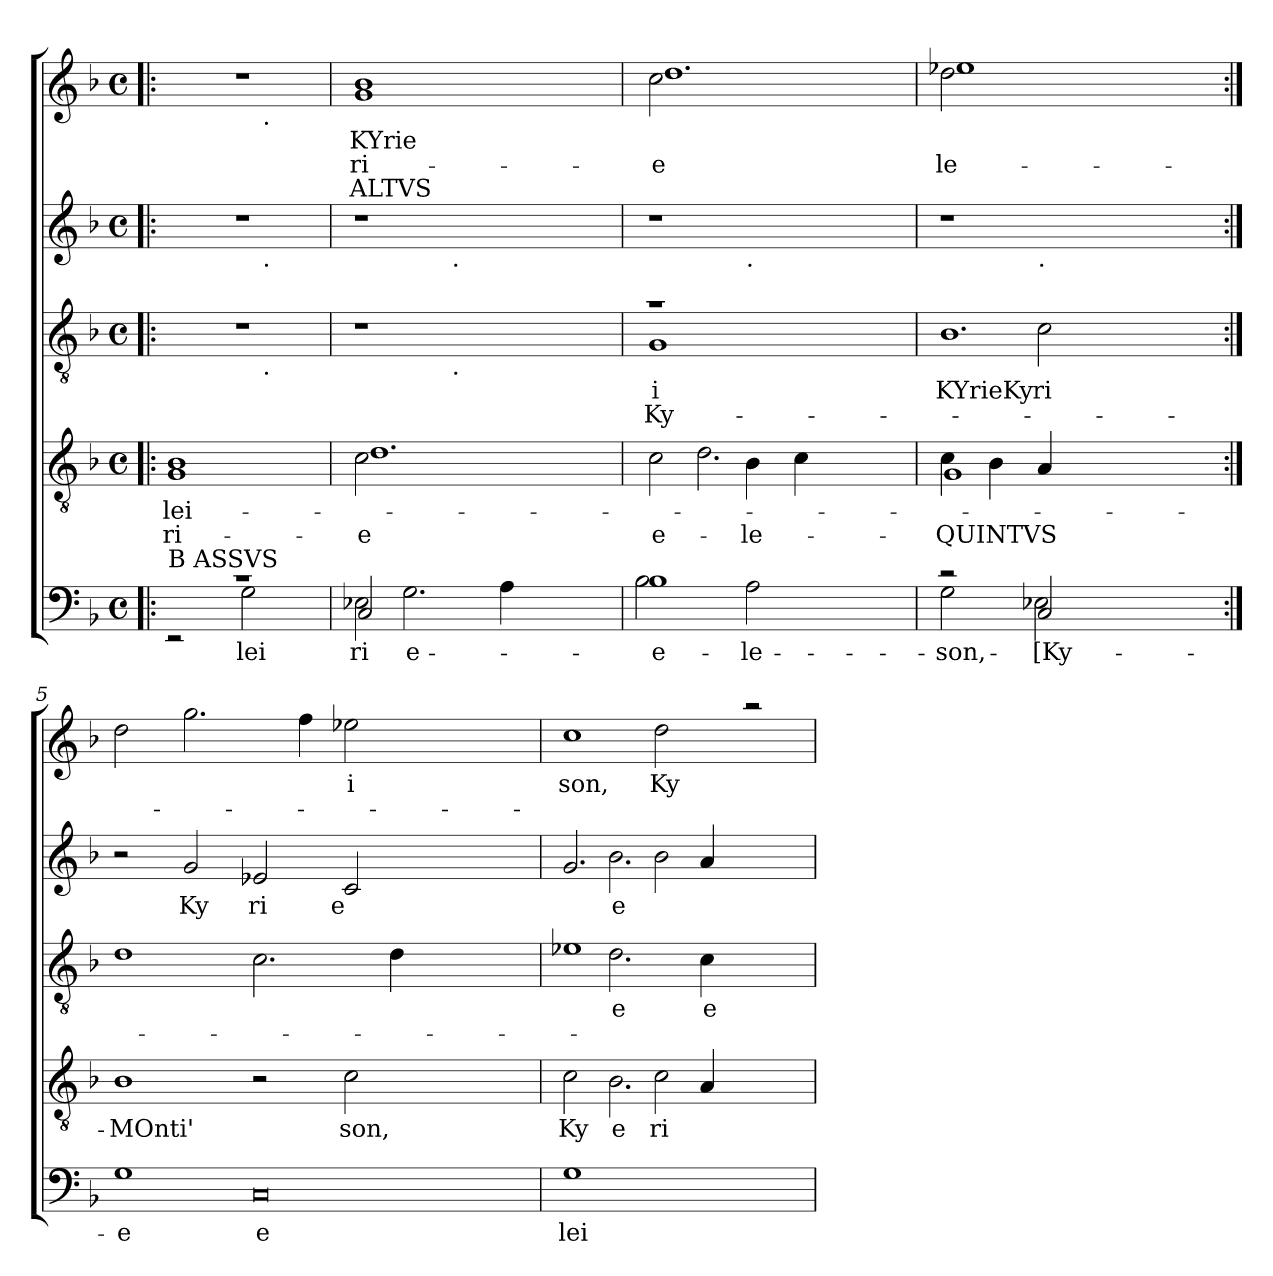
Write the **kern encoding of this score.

**kern	**text	**kern	**text	**text	**kern	**text	**text	**kern	**text	**kern	**text	**text	**text
*part5	*part5	*part4	*part4	*part4	*part3	*part3	*part3	*part2	*part2	*part1	*part1	*part1	*part1
*staff5	*staff5	*staff4	*staff4	*staff4	*staff3	*staff3	*staff3	*staff2	*staff2	*staff1	*staff1	*staff1	*staff1
*clefF4	*	*clefGv2	*	*	*clefGv2	*	*	*clefG2	*	*clefG2	*	*	*
*k[b-]	*	*k[b-]	*	*	*k[b-]	*	*	*k[b-]	*	*k[b-]	*	*	*
*F:	*	*F:	*	*	*F:	*	*	*F:	*	*F:	*	*	*
*M4/4	*	*M4/4	*	*	*M4/4	*	*	*M4/4	*	*M4/4	*	*	*
*met(c)	*	*met(c)	*	*	*met(c)	*	*	*met(c)	*	*met(c)	*	*	*
=1!|:	=1!|:	=1!|:	=1!|:	=1!|:	=1!|:	=1!|:	=1!|:	=1!|:	=1!|:	=1!|:	=1!|:	=1!|:	=1!|:
*^	*	*	*	*	*	*	*	*	*	*	*	*	*
!	!	!	!	!	!	!LO:TX:a:t=T ENOR	!	!	!	!	!	!	!	!
!	!	!	!	!	!	!LO:TX:a:t=KYrie	!	!	!	!	!	!	!	!
!LO:TX:a:t=B ASSVS	!	!	!	!	!	!	!	!	!	!	!	!	!	!
!	!	!	!	!LO:LY:b:rj	!LO:LY:b:rj	!	!	!	!	!	!	!	!	!
*	*	*	*	*	*	*^	*	*	*^	*	*^	*	*	*
1rc	2rEE	.	1G 1B-	lei-	-ri-	1r	2ryy	.	.	1r	2ryy	.	1r	2ryy	.	.	.
!	!	!LO:LY:b:rj	!	!	!	!	!	!	!	!	!	!	!	!	!	!	!
.	2G\	lei	.	.	.	.	16ryy	.	.	.	16ryy	.	.	16ryy	.	.	.
!	!	!	!	!	!	!	!	!	!	!	!	!	!	!LO:TX:b:t=.	!	!	!
!	!	!	!	!	!	!	!	!	!	!	!LO:TX:b:t=.	!	!	!	!	!	!
!	!	!	!	!	!	!	!LO:TX:b:t=.	!	!	!	!	!	!	!	!	!	!
.	.	.	.	.	.	.	4..ryy	.	.	.	4..ryy	.	.	4..ryy	.	.	.
=2	=2	=2	=2	=2	=2	=2	=2	=2	=2	=2	=2	=2	=2	=2	=2	=2	=2
!	!	!LO:LY:b	!	!	!	!	!	!	!	!	!	!	!	!	!	!	!
!	!	!LO:LY:b	!	!	!LO:LY:b	!	!	!	!	!	!	!	!	!	!LO:LY:b:rj	!LO:LY:b:rj	!LO:LY:b:rj
*^	*^	*	*^	*	*	*	*	*	*	*	*	*	*v	*v	*	*	*
2E-X\	2C/	4ryy	2.ryy	-ri-	2c\	1.d	.	-e	1r	2ryy	.	.	1r	2ryy	.	1g 1b-	KYrie	-ri-	ALTVS
!	!	!	!	!LO:LY:b	!	!	!	!	!	!	!	!	!	!	!	!	!	!	!
.	.	2.G\	.	-e	.	.	.	.	.	.	.	.	.	.	.	.	.	.	.
!	!	!	!	!	!	!	!	!	!	!	!	!	!	!LO:TX:b:t=.	!	!	!	!	!
!	!	!	!	!	!	!	!	!	!	!LO:TX:b:t=.	!	!	!	!	!	!	!	!	!
2ryy	2ryy	.	.	.	1ryy	.	.	.	.	1ryy	.	.	.	1ryy	.	.	.	.	.
.	.	.	4A\	.	.	.	.	.	.	.	.	.	.	.	.	.	.	.	.
2ryy	2ryy	2ryy	2ryy	.	.	.	.	.	2ryy	.	.	.	2ryy	.	.	2ryy	.	.	.
=3	=3	=3	=3	=3	=3	=3	=3	=3	=3	=3	=3	=3	=3	=3	=3	=3	=3	=3	=3
!	!	!	!	!LO:LY:b	!	!	!	!	!	!	!	!	!	!	!	!	!	!	!
!	!	!	!	!LO:LY:b	!	!	!	!LO:LY:b	!	!	!LO:LY:b:rj	!LO:LY:b:rj	!	!	!	!	!	!LO:LY:b	!
*	*v	*v	*v	*	*	*	*	*	*	*	*	*	*	*	*	*^	*	*	*
1B-	2B-\	-e-	2c\	4ryy	.	e-	1ra	1G	i	Ky-	1r	2ryy	.	2cc\	1.dd	.	-e	.
.	.	.	.	2.d\	.	.	.	.	.	.	.	.	.	.	.	.	.	.
!	!	!	!	!	!	!	!	!	!	!	!	!LO:TX:b:t=.	!	!	!	!	!	!
!	!	!LO:LY:b	!	!	!	!LO:LY:b	!	!	!	!	!	!	!	!	!	!	!	!
.	2A\	-le-	4B-\	.	.	-le-	.	.	.	.	.	1ryy	.	1ryy	.	.	.	.
.	.	.	4c\	.	.	.	.	.	.	.	.	.	.	.	.	.	.	.
2ryy	2ryy	.	2ryy	2ryy	.	.	2ryy	2ryy	.	.	2ryy	.	.	.	.	.	.	.
=4	=4	=4	=4	=4	=4	=4	=4	=4	=4	=4	=4	=4	=4	=4	=4	=4	=4	=4
!	!	!LO:LY:b	!	!	!	!LO:LY:b	!	!	!LO:LY:b	!	!	!	!	!	!	!	!LO:LY:b	!
!	!	!	!	!	!	!	!	!	!	!	!	!	!	!	!	!	!LO:LY:b	!
2rc	2G\	-son,	4c\	1G	.	-QUINTVS	1.B-	2ryy	KYrieKy	.	1r	2ryy	.	2dd\	1ee-X	.	-le-	.
.	.	.	4B-\	.	.	.	.	.	.	.	.	.	.	.	.	.	.	.
!	!	!	!	!	!	!	!	!	!	!	!	!LO:TX:b:t=.	!	!	!	!	!	!
!	!	!LO:LY:b	!	!	!	!	!	!	!	!	!	!	!	!	!	!	!	!
!	!	!LO:LY:b	!	!	!	!	!	!	!LO:LY:b	!	!	!	!	!	!	!	!	!
2C/	2E-X\	[Ky-	4A/	.	.	.	.	2c\	ri	.	.	1ryy	.	2ryy	.	.	.	.
.	.	.	2ryy	.	.	.	.	.	.	.	.	.	.	.	.	.	.	.
2ryy	2ryy	.	.	2ryy	.	.	.	2ryy	.	.	2ryy	.	.	2ryy	2ryy	.	.	.
.	.	.	4ryy	.	.	.	.	.	.	.	.	.	.	.	.	.	.	.
*v	*v	*	*	*	*	*	*v	*v	*	*	*	*	*	*v	*v	*	*	*
*	*	*v	*v	*	*	*	*	*	*	*	*	*	*	*	*
!!LO:LB:g=z
=5:|!	=5:|!	=5:|!	=5:|!	=5:|!	=5:|!	=5:|!	=5:|!	=5:|!	=5:|!	=5:|!	=5:|!	=5:|!	=5:|!	=5:|!
!	!LO:LY:b	!	!LO:LY:b	!	!	!	!	!	!	!	!	!	!	!
*	*	*	*	*	*	*	*	*v	*v	*	*	*	*	*
1G	-e	1B-	-MOnti'	.	1d	.	.	2r	.	2dd\	.	.	.
!	!	!	!	!	!	!	!	!	!LO:LY:b	!	!	!	!
.	.	.	.	.	.	.	.	2g/	Ky	2.gg\	.	.	.
!	!LO:LY:b	!	!	!	!	!	!	!	!LO:LY:b	!	!	!	!
0C	e	2r	.	.	2.c\	.	.	2e-X/	ri	.	.	.	.
.	.	.	.	.	.	.	.	.	.	4ff\	.	.	.
!	!	!	!LO:LY:b	!	!	!	!	!	!LO:LY:b	!	!LO:LY:b	!	!
.	.	2c\	son,	.	.	.	.	2c/	e	2ee-X\	i	.	.
.	.	.	.	.	4d\	.	.	.	.	.	.	.	.
.	.	1ryy	.	.	1ryy	.	.	1ryy	.	1ryy	.	.	.
=6	=6	=6	=6	=6	=6	=6	=6	=6	=6	=6	=6	=6	=6
!	!LO:LY:b	!	!LO:LY:b	!	!	!	!	!	!	!	!LO:LY:b	!	!
*	*	*^	*	*	*^	*	*	*^	*	*^	*	*	*
*	*	*	*^	*	*	*	*^	*	*	*	*^	*	*	*	*	*	*
1G	lei	2c\	4ryy	2.ryy	Ky	.	1e-	4ryy	2.ryy	.	.	2.g/	2ryy	4ryy	.	1cc	2ryy	son,	.	.
!	!	!	!	!	!LO:LY:b	!	!	!	!	!LO:LY:b	!	!	!	!	!LO:LY:b	!	!	!	!	!
.	.	.	2.B-\	.	e	.	.	2.d\	.	e	.	.	.	2.b-\	e	.	.	.	.	.
!	!	!	!	!	!LO:LY:b	!	!	!	!	!	!	!	!	!	!	!	!	!LO:LY:b	!	!
.	.	2c\	.	.	ri	.	.	.	.	.	.	.	2b-\	.	.	.	2dd\	Ky	.	.
!	!	!	!	!	!	!	!	!	!	!LO:LY:b	!	!	!	!	!	!	!	!	!	!
.	.	.	.	4A/	.	.	.	.	4c\	e	.	4a/	.	.	.	.	.	.	.	.
2ryy	.	2ryy	2ryy	2ryy	.	.	2ryy	2ryy	2ryy	.	.	2ryy	2ryy	2ryy	.	2raa	2ryy	.	.	.
*	*	*v	*v	*v	*	*	*	*	*	*	*	*v	*v	*v	*	*v	*v	*	*	*
*	*	*	*	*	*v	*v	*v	*	*	*	*	*	*	*	*
=	=	=	=	=	=	=	=	=	=	=	=	=	=
*-	*-	*-	*-	*-	*-	*-	*-	*-	*-	*-	*-	*-	*-
